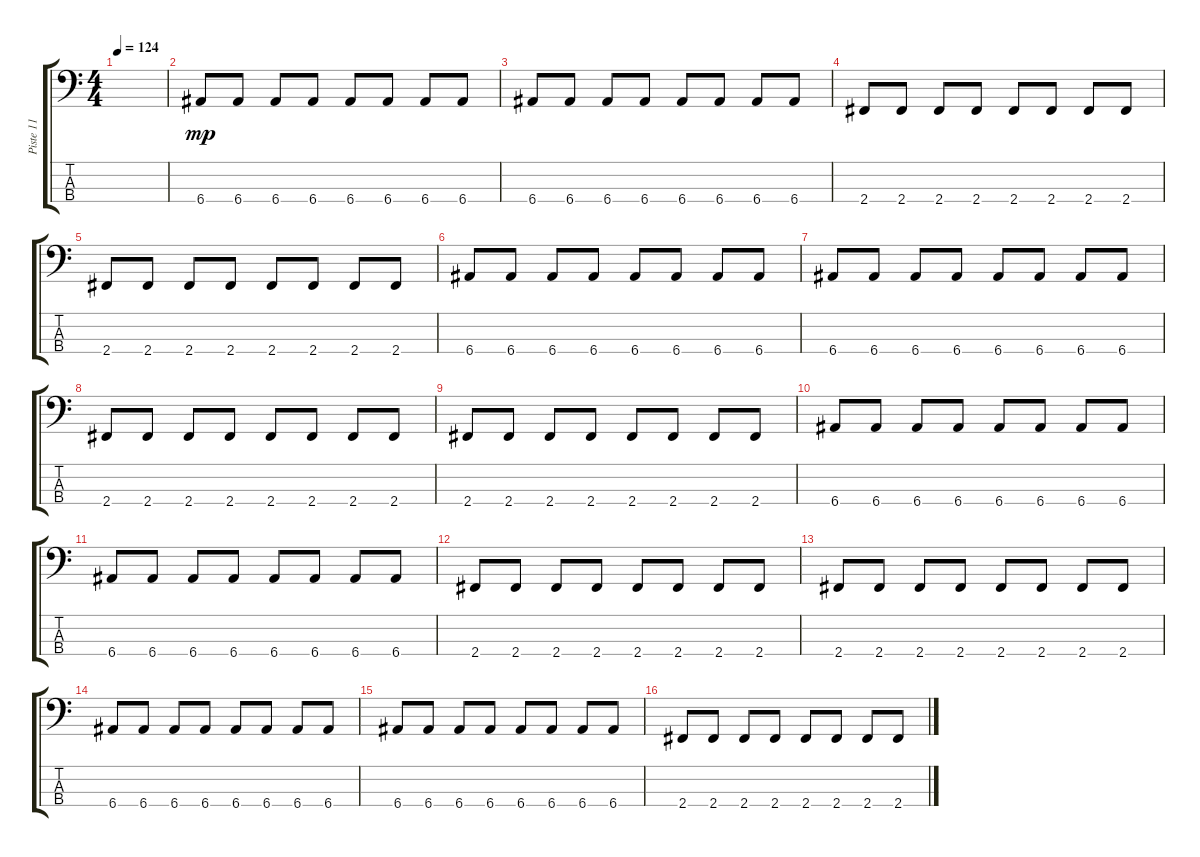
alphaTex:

\track ("Piste 11" "Piste 11") {instrument electricbassfinger}
\staff {score tabs}
\tuning (G2 D2 A1 E1) {hide}
\ts (4 4)
\tempo 124
\clef f4
\ks c
|
6.4.8{dy mp volume 11} 6.4.8 6.4.8 6.4.8 6.4.8 6.4.8 6.4.8 6.4.8 |
6.4.8 6.4.8 6.4.8 6.4.8 6.4.8 6.4.8 6.4.8 6.4.8 |
2.4.8 2.4.8 2.4.8 2.4.8 2.4.8 2.4.8 2.4.8 2.4.8 |
2.4.8 2.4.8 2.4.8 2.4.8 2.4.8 2.4.8 2.4.8 2.4.8 |
6.4.8 6.4.8 6.4.8 6.4.8 6.4.8 6.4.8 6.4.8 6.4.8 |
6.4.8 6.4.8 6.4.8 6.4.8 6.4.8 6.4.8 6.4.8 6.4.8 |
2.4.8 2.4.8 2.4.8 2.4.8 2.4.8 2.4.8 2.4.8 2.4.8 |
2.4.8 2.4.8 2.4.8 2.4.8 2.4.8 2.4.8 2.4.8 2.4.8 |
6.4.8 6.4.8 6.4.8 6.4.8 6.4.8 6.4.8 6.4.8 6.4.8 |
6.4.8 6.4.8 6.4.8 6.4.8 6.4.8 6.4.8 6.4.8 6.4.8 |
2.4.8 2.4.8 2.4.8 2.4.8 2.4.8 2.4.8 2.4.8 2.4.8 |
2.4.8 2.4.8 2.4.8 2.4.8 2.4.8 2.4.8 2.4.8 2.4.8 |
6.4.8 6.4.8 6.4.8 6.4.8 6.4.8 6.4.8 6.4.8 6.4.8 |
6.4.8 6.4.8 6.4.8 6.4.8 6.4.8 6.4.8 6.4.8 6.4.8 |
2.4.8 2.4.8 2.4.8 2.4.8 2.4.8 2.4.8 2.4.8 2.4.8
